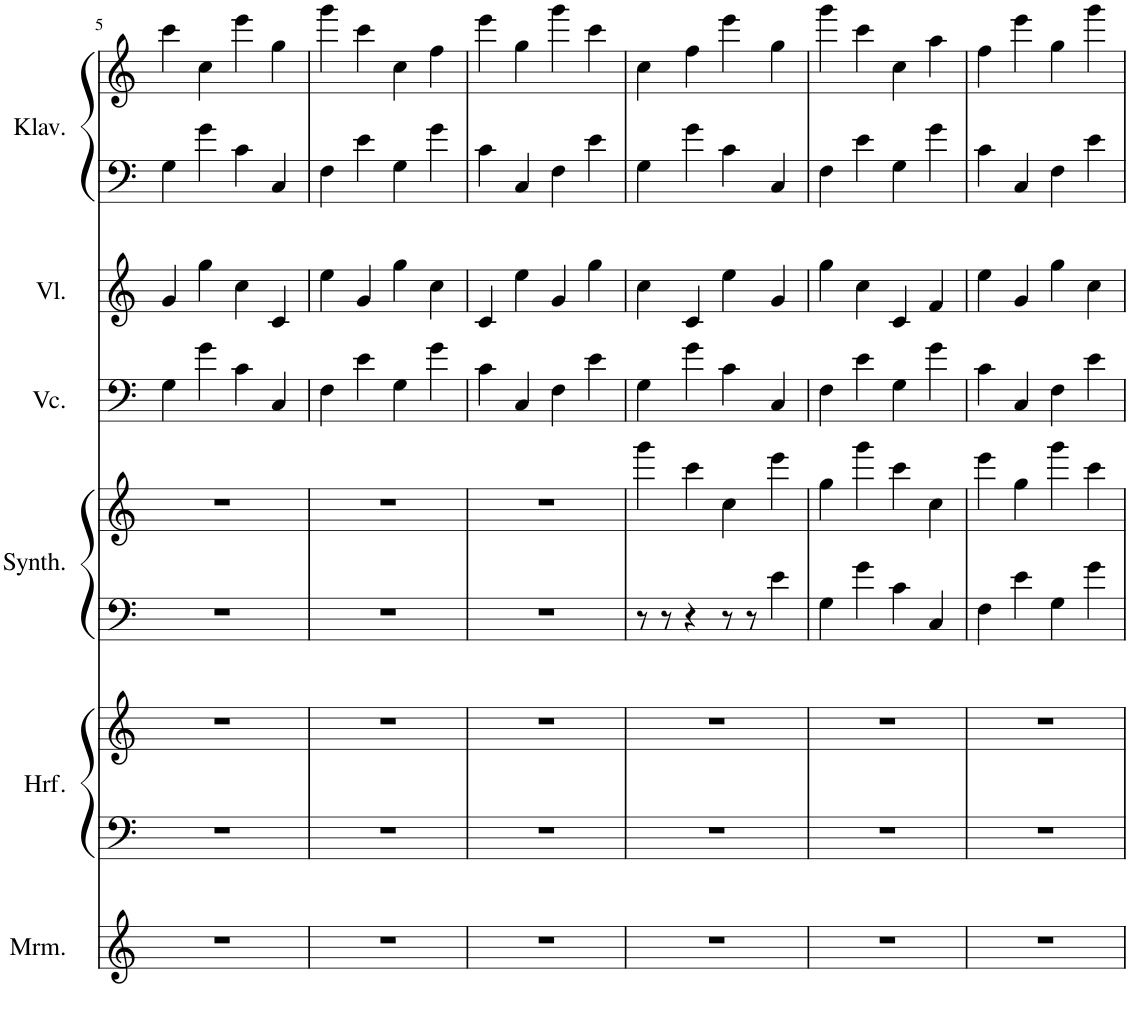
**kern	**kern	**kern	**kern	**kern	**kern	**kern	**kern	**kern
*part6	*part5	*part5	*part4	*part4	*part3	*part2	*part1	*part1
*staff9	*staff8	*staff7	*staff6	*staff5	*staff4	*staff3	*staff2	*staff1
*I"Marimba	*I"Harfe	*	*I"Fantasia Synthesizer	*	*I"Violoncello	*I"Violine	*I"Klavier	*
*I'Mrm.	*I'Hrf.	*	*I'Synth.	*	*I'Vc.	*I'Vl.	*I'Klav.	*
!!LO:PB:g=z
*clefG2	*clefF4	*clefG2	*clefF4	*clefG2	*clefF4	*clefG2	*clefF4	*clefG2
*k[]	*k[]	*k[]	*k[]	*k[]	*k[]	*k[]	*k[]	*k[]
*M4/4	*M4/4	*M4/4	*M4/4	*M4/4	*M4/4	*M4/4	*M4/4	*M4/4
=5	=5	=5	=5	=5	=5	=5	=5	=5
1r	1r	1r	1r	1r	4G\	4g/	4G\	4ccc\
.	.	.	.	.	4g\	4gg\	4g\	4cc\
.	.	.	.	.	4c\	4cc\	4c\	4eee\
.	.	.	.	.	4C/	4c/	4C/	4gg\
=6	=6	=6	=6	=6	=6	=6	=6	=6
1r	1r	1r	1r	1r	4F\	4ee\	4F\	4ggg\
.	.	.	.	.	4e\	4g/	4e\	4ccc\
.	.	.	.	.	4G\	4gg\	4G\	4cc\
.	.	.	.	.	4g\	4cc\	4g\	4ff\
=7	=7	=7	=7	=7	=7	=7	=7	=7
1r	1r	1r	1r	1r	4c\	4c/	4c\	4eee\
.	.	.	.	.	4C/	4ee\	4C/	4gg\
.	.	.	.	.	4F\	4g/	4F\	4ggg\
.	.	.	.	.	4e\	4gg\	4e\	4ccc\
=8	=8	=8	=8	=8	=8	=8	=8	=8
1r	1r	1r	8r	4ggg\	4G\	4cc\	4G\	4cc\
.	.	.	8r	.	.	.	.	.
.	.	.	4r	4ccc\	4g\	4c/	4g\	4ff\
.	.	.	8r	4cc\	4c\	4ee\	4c\	4eee\
.	.	.	8r	.	.	.	.	.
.	.	.	4e\	4eee\	4C/	4g/	4C/	4gg\
=9	=9	=9	=9	=9	=9	=9	=9	=9
1r	1r	1r	4G\	4gg\	4F\	4gg\	4F\	4ggg\
.	.	.	4g\	4ggg\	4e\	4cc\	4e\	4ccc\
.	.	.	4c\	4ccc\	4G\	4c/	4G\	4cc\
.	.	.	4C/	4cc\	4g\	4f/	4g\	4aa\
=10	=10	=10	=10	=10	=10	=10	=10	=10
1r	1r	1r	4F\	4eee\	4c\	4ee\	4c\	4ff\
.	.	.	4e\	4gg\	4C/	4g/	4C/	4eee\
.	.	.	4G\	4ggg\	4F\	4gg\	4F\	4gg\
.	.	.	4g\	4ccc\	4e\	4cc\	4e\	4ggg\
=	=	=	=	=	=	=	=	=
*-	*-	*-	*-	*-	*-	*-	*-	*-
